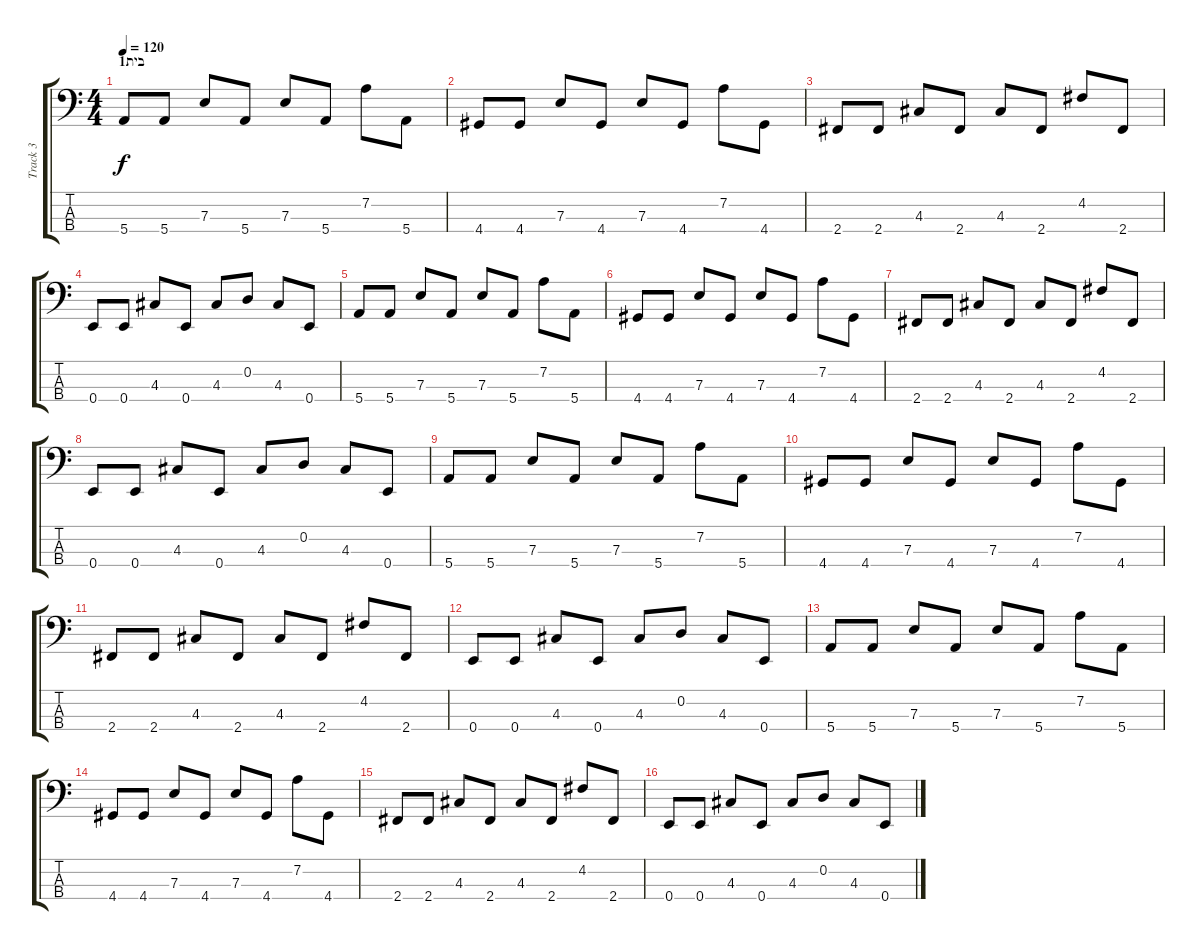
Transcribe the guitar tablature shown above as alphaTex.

\track ("Track 3" "Track 3") {instrument electricbassfinger}
\staff {score tabs}
\tuning (G2 D2 A1 E1) {hide}
\ts (4 4)
\section ("" "בית1")
\tempo 120
\clef f4
\ks c
5.4.8{dy f} 5.4.8 7.3.8 5.4.8 7.3.8 5.4.8 7.2.8 5.4.8 |
4.4.8 4.4.8 7.3.8 4.4.8 7.3.8 4.4.8 7.2.8 4.4.8 |
2.4.8 2.4.8 4.3.8 2.4.8 4.3.8 2.4.8 4.2.8 2.4.8 |
0.4.8 0.4.8 4.3.8 0.4.8 4.3.8 0.2.8 4.3.8 0.4.8 |
5.4.8 5.4.8 7.3.8 5.4.8 7.3.8 5.4.8 7.2.8 5.4.8 |
4.4.8 4.4.8 7.3.8 4.4.8 7.3.8 4.4.8 7.2.8 4.4.8 |
2.4.8 2.4.8 4.3.8 2.4.8 4.3.8 2.4.8 4.2.8 2.4.8 |
0.4.8 0.4.8 4.3.8 0.4.8 4.3.8 0.2.8 4.3.8 0.4.8 |
5.4.8 5.4.8 7.3.8 5.4.8 7.3.8 5.4.8 7.2.8 5.4.8 |
4.4.8 4.4.8 7.3.8 4.4.8 7.3.8 4.4.8 7.2.8 4.4.8 |
2.4.8 2.4.8 4.3.8 2.4.8 4.3.8 2.4.8 4.2.8 2.4.8 |
0.4.8 0.4.8 4.3.8 0.4.8 4.3.8 0.2.8 4.3.8 0.4.8 |
5.4.8 5.4.8 7.3.8 5.4.8 7.3.8 5.4.8 7.2.8 5.4.8 |
4.4.8 4.4.8 7.3.8 4.4.8 7.3.8 4.4.8 7.2.8 4.4.8 |
2.4.8 2.4.8 4.3.8 2.4.8 4.3.8 2.4.8 4.2.8 2.4.8 |
0.4.8 0.4.8 4.3.8 0.4.8 4.3.8 0.2.8 4.3.8 0.4.8
